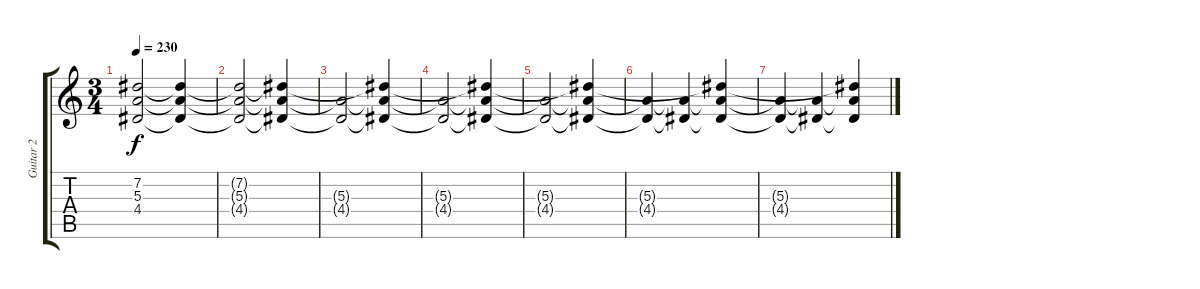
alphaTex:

\track ("Guitar 2" "Guitar 2") {instrument distortionguitar}
\staff {score tabs}
\tuning (Db4 Ab3 E3 B2 Gb2 Db2) {hide}
\ts (3 4)
\tempo 230
\clef g2
\ks c
(7.2 5.3 4.4).2{dy f} (7.2{t} 5.3{t} 4.4{t}).4 |
(7.2{t} 5.3{t} 4.4{t}).2 (7.2{t} 5.3{t} 4.4{t}).4{volume 0 instrument distortionguitar} |
(5.3{t} 4.4{t}).2 (7.2{t} 5.3{t} 4.4{t}).4 |
(5.3{t} 4.4{t}).2 (7.2{t} 5.3{t} 4.4{t}).4 |
(5.3{t} 4.4{t}).2 (7.2{t} 5.3{t} 4.4{t}).4 |
(5.3{t} 4.4{t}).4 (5.3{t} 4.4{t}).4 (7.2{t} 5.3{t} 4.4{t}).4 |
(5.3{t} 4.4{t}).4 (5.3{t} 4.4{t}).4 (7.2{t} 5.3{t} 4.4{t}).4
